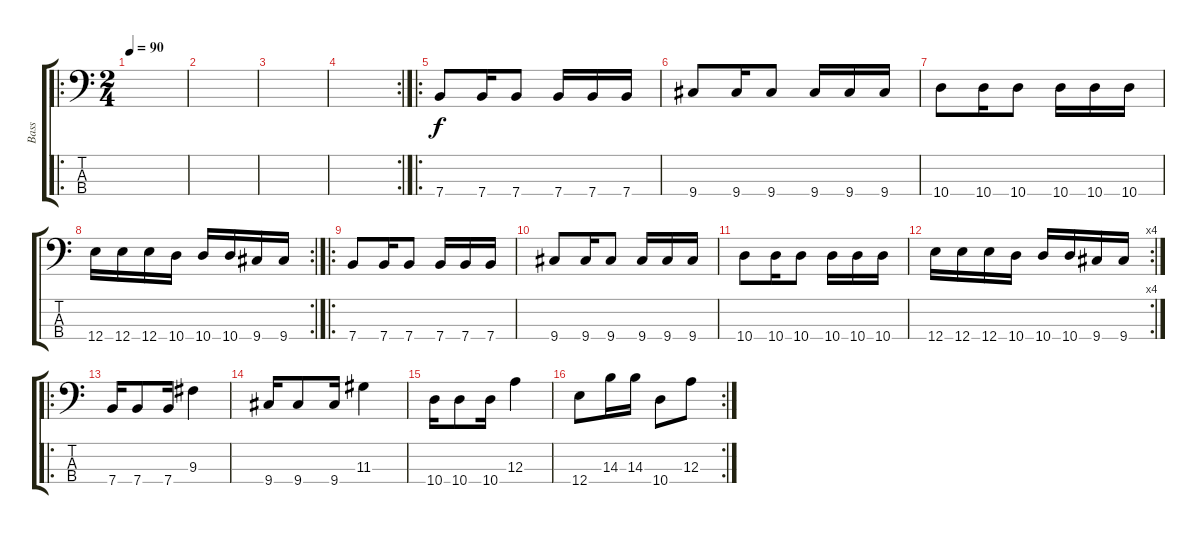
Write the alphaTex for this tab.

\track ("Bass" "Bass") {instrument electricbassfinger}
\staff {score tabs}
\tuning (G2 D2 A1 E1) {hide}
\ro
\ts (2 4)
\tempo 90
\clef f4
\ks c
|
|
|
\rc 2
|
\ro
7.4.8 7.4.16 7.4.8 7.4.16 7.4.16 7.4.16 |
9.4.8 9.4.16 9.4.8 9.4.16 9.4.16 9.4.16 |
10.4.8 10.4.16 10.4.8 10.4.16 10.4.16 10.4.16 |
\rc 2
12.4.16 12.4.16 12.4.16 10.4.16 10.4.16 10.4.16 9.4.16 9.4.16 |
\ro
7.4.8 7.4.16 7.4.8 7.4.16 7.4.16 7.4.16 |
9.4.8 9.4.16 9.4.8 9.4.16 9.4.16 9.4.16 |
10.4.8 10.4.16 10.4.8 10.4.16 10.4.16 10.4.16 |
\rc 4
12.4.16 12.4.16 12.4.16 10.4.16 10.4.16 10.4.16 9.4.16 9.4.16 |
\ro
7.4.16 7.4.8 7.4.16 9.3.4 |
9.4.16 9.4.8 9.4.16 11.3.4 |
10.4.16 10.4.8 10.4.16 12.3.4 |
\rc 2
12.4.8 14.3.16 14.3.16 10.4.8 12.3.8
